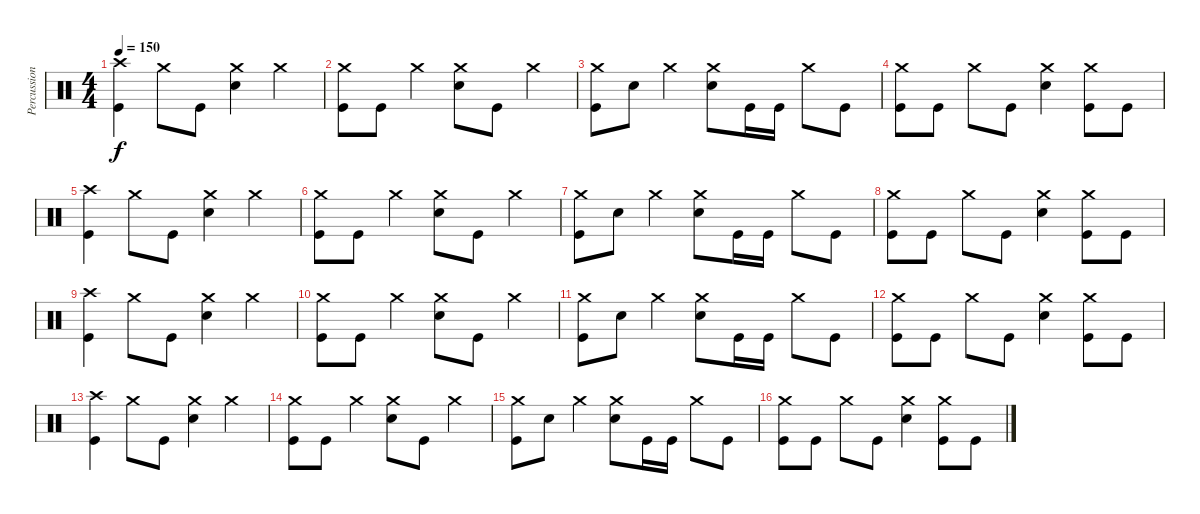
\track ("Percussion" "Percussion") {instrument percussion}
\staff {score}
\articulation defaults
\ts (4 4)
\tempo 150
\clef neutral
\ks c
("Crash high (hit)" "Kick (hit)").4{dy f} "Crash medium (hit)".8 "Kick (hit)".8 ("Crash medium (hit)" "Electric Snare (hit)").4 "Crash medium (hit)".4 |
("Crash medium (hit)" "Kick (hit)").8 "Kick (hit)".8 "Crash medium (hit)".4 ("Crash medium (hit)" "Electric Snare (hit)").8 "Kick (hit)".8 "Crash medium (hit)".4 |
("Crash medium (hit)" "Kick (hit)").8 "Electric Snare (hit)".8 "Crash medium (hit)".4 ("Crash medium (hit)" "Electric Snare (hit)").8 "Kick (hit)".16 "Kick (hit)".16 "Crash medium (hit)".8 "Kick (hit)".8 |
("Crash medium (hit)" "Kick (hit)").8 "Kick (hit)".8 "Crash medium (hit)".8 "Kick (hit)".8 ("Crash medium (hit)" "Electric Snare (hit)").4 ("Crash medium (hit)" "Kick (hit)").8 "Kick (hit)".8 |
("Crash high (hit)" "Kick (hit)").4 "Crash medium (hit)".8 "Kick (hit)".8 ("Crash medium (hit)" "Electric Snare (hit)").4 "Crash medium (hit)".4 |
("Crash medium (hit)" "Kick (hit)").8 "Kick (hit)".8 "Crash medium (hit)".4 ("Crash medium (hit)" "Electric Snare (hit)").8 "Kick (hit)".8 "Crash medium (hit)".4 |
("Crash medium (hit)" "Kick (hit)").8 "Electric Snare (hit)".8 "Crash medium (hit)".4 ("Crash medium (hit)" "Electric Snare (hit)").8 "Kick (hit)".16 "Kick (hit)".16 "Crash medium (hit)".8 "Kick (hit)".8 |
("Crash medium (hit)" "Kick (hit)").8 "Kick (hit)".8 "Crash medium (hit)".8 "Kick (hit)".8 ("Crash medium (hit)" "Electric Snare (hit)").4 ("Crash medium (hit)" "Kick (hit)").8 "Kick (hit)".8 |
("Crash high (hit)" "Kick (hit)").4 "Crash medium (hit)".8 "Kick (hit)".8 ("Crash medium (hit)" "Electric Snare (hit)").4 "Crash medium (hit)".4 |
("Crash medium (hit)" "Kick (hit)").8 "Kick (hit)".8 "Crash medium (hit)".4 ("Crash medium (hit)" "Electric Snare (hit)").8 "Kick (hit)".8 "Crash medium (hit)".4 |
("Crash medium (hit)" "Kick (hit)").8 "Electric Snare (hit)".8 "Crash medium (hit)".4 ("Crash medium (hit)" "Electric Snare (hit)").8 "Kick (hit)".16 "Kick (hit)".16 "Crash medium (hit)".8 "Kick (hit)".8 |
("Crash medium (hit)" "Kick (hit)").8 "Kick (hit)".8 "Crash medium (hit)".8 "Kick (hit)".8 ("Crash medium (hit)" "Electric Snare (hit)").4 ("Crash medium (hit)" "Kick (hit)").8 "Kick (hit)".8 |
("Crash high (hit)" "Kick (hit)").4 "Crash medium (hit)".8 "Kick (hit)".8 ("Crash medium (hit)" "Electric Snare (hit)").4 "Crash medium (hit)".4 |
("Crash medium (hit)" "Kick (hit)").8 "Kick (hit)".8 "Crash medium (hit)".4 ("Crash medium (hit)" "Electric Snare (hit)").8 "Kick (hit)".8 "Crash medium (hit)".4 |
("Crash medium (hit)" "Kick (hit)").8 "Electric Snare (hit)".8 "Crash medium (hit)".4 ("Crash medium (hit)" "Electric Snare (hit)").8 "Kick (hit)".16 "Kick (hit)".16 "Crash medium (hit)".8 "Kick (hit)".8 |
("Crash medium (hit)" "Kick (hit)").8 "Kick (hit)".8 "Crash medium (hit)".8 "Kick (hit)".8 ("Crash medium (hit)" "Electric Snare (hit)").4 ("Crash medium (hit)" "Kick (hit)").8 "Kick (hit)".8
